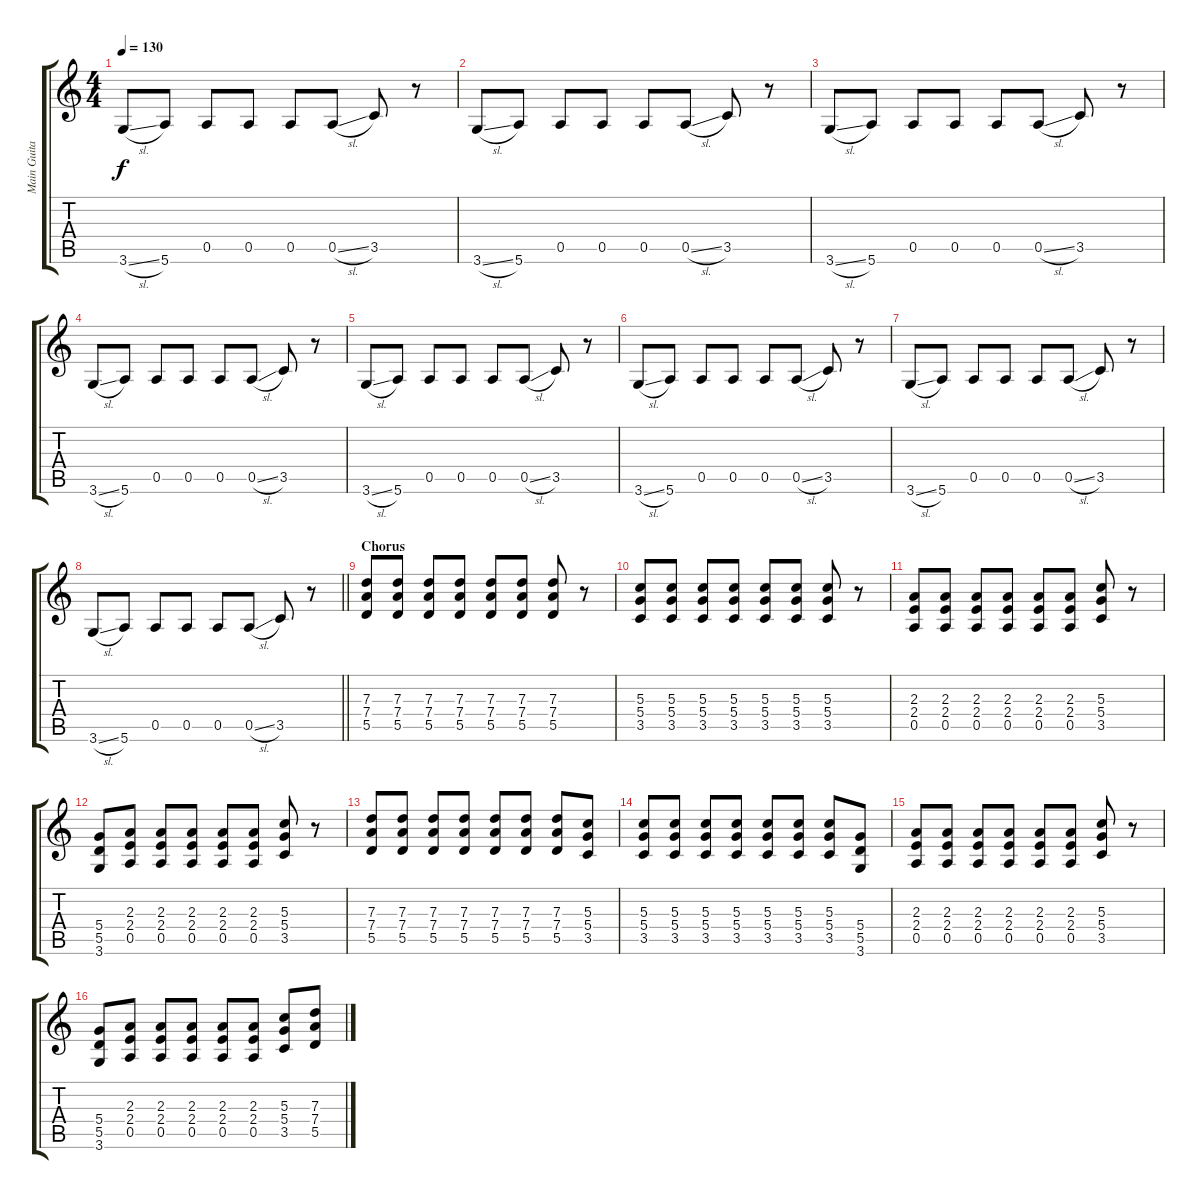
\track ("Main Guitar" "Main Guita") {instrument distortionguitar}
\staff {score tabs}
\tuning (E4 B3 G3 D3 A2 E2) {hide}
\ts (4 4)
\tempo 130
\clef g2
\ks c
3.6{sl}.8{dy f} 5.6.8 0.5.8 0.5.8 0.5.8 0.5{sl}.8 3.5.8 r.8 |
3.6{sl}.8 5.6.8 0.5.8 0.5.8 0.5.8 0.5{sl}.8 3.5.8 r.8 |
3.6{sl}.8 5.6.8 0.5.8 0.5.8 0.5.8 0.5{sl}.8 3.5.8 r.8 |
3.6{sl}.8 5.6.8 0.5.8 0.5.8 0.5.8 0.5{sl}.8 3.5.8 r.8 |
3.6{sl}.8 5.6.8 0.5.8 0.5.8 0.5.8 0.5{sl}.8 3.5.8 r.8 |
3.6{sl}.8 5.6.8 0.5.8 0.5.8 0.5.8 0.5{sl}.8 3.5.8 r.8 |
3.6{sl}.8 5.6.8 0.5.8 0.5.8 0.5.8 0.5{sl}.8 3.5.8 r.8 |
\barLineRight lightlight
3.6{sl}.8 5.6.8 0.5.8 0.5.8 0.5.8 0.5{sl}.8 3.5.8 r.8 |
\section ("" "Chorus")
(7.3 7.4 5.5).8 (7.3 7.4 5.5).8 (7.3 7.4 5.5).8 (7.3 7.4 5.5).8 (7.3 7.4 5.5).8 (7.3 7.4 5.5).8 (7.3 7.4 5.5).8 r.8 |
(5.3 5.4 3.5).8 (5.3 5.4 3.5).8 (5.3 5.4 3.5).8 (5.3 5.4 3.5).8 (5.3 5.4 3.5).8 (5.3 5.4 3.5).8 (5.3 5.4 3.5).8 r.8 |
(2.3 2.4 0.5).8 (2.3 2.4 0.5).8 (2.3 2.4 0.5).8 (2.3 2.4 0.5).8 (2.3 2.4 0.5).8 (2.3 2.4 0.5).8 (5.3 5.4 3.5).8 r.8 |
(5.4 5.5 3.6).8 (2.3 2.4 0.5).8 (2.3 2.4 0.5).8 (2.3 2.4 0.5).8 (2.3 2.4 0.5).8 (2.3 2.4 0.5).8 (5.3 5.4 3.5).8 r.8 |
(7.3 7.4 5.5).8 (7.3 7.4 5.5).8 (7.3 7.4 5.5).8 (7.3 7.4 5.5).8 (7.3 7.4 5.5).8 (7.3 7.4 5.5).8 (7.3 7.4 5.5).8 (5.3 5.4 3.5).8 |
(5.3 5.4 3.5).8 (5.3 5.4 3.5).8 (5.3 5.4 3.5).8 (5.3 5.4 3.5).8 (5.3 5.4 3.5).8 (5.3 5.4 3.5).8 (5.3 5.4 3.5).8 (5.4 5.5 3.6).8 |
(2.3 2.4 0.5).8 (2.3 2.4 0.5).8 (2.3 2.4 0.5).8 (2.3 2.4 0.5).8 (2.3 2.4 0.5).8 (2.3 2.4 0.5).8 (5.3 5.4 3.5).8 r.8 |
(5.4 5.5 3.6).8 (2.3 2.4 0.5).8 (2.3 2.4 0.5).8 (2.3 2.4 0.5).8 (2.3 2.4 0.5).8 (2.3 2.4 0.5).8 (5.3 5.4 3.5).8 (7.3 7.4 5.5).8
